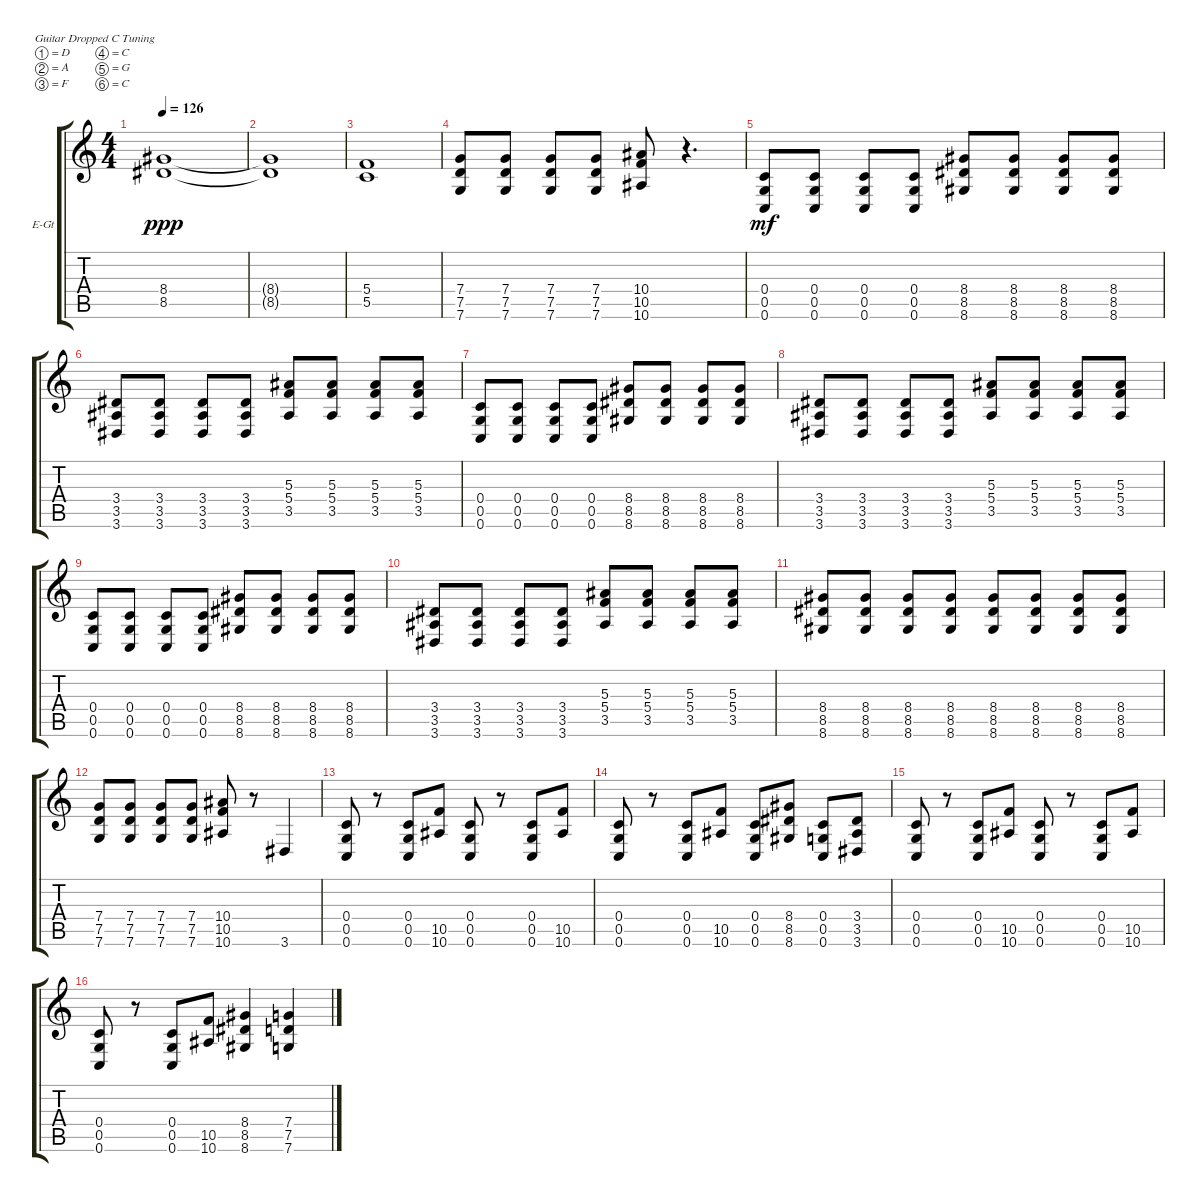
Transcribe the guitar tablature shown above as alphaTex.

\defaultSystemsLayout 4
\bracketExtendMode groupsimilarinstruments
\firstSystemTrackNameOrientation horizontal
\otherSystemsTrackNameOrientation horizontal
\track ("Electric Guitar" "E-Gt") {instrument distortionguitar}
\staff {score tabs}
\tuning (D4 A3 F3 C3 G2 C2)
\ts (4 4)
\tempo 126
\clef g2
\ks c
(8.4 8.5).1{dy ppp} |
(8.4{t} 8.5{t}).1 |
(5.5 5.4).1 |
(7.4 7.5 7.6).8 (7.6 7.5 7.4).8 (7.6 7.5 7.4).8 (7.6 7.5 7.4).8 (10.6 10.5 10.4).8 r.4{d} |
(0.6 0.5 0.4).8{dy mf} (0.4 0.5 0.6).8 (0.6 0.5 0.4).8 (0.4 0.5 0.6).8 (8.6 8.5 8.4).8 (8.4 8.5 8.6).8 (8.6 8.5 8.4).8 (8.4 8.5 8.6).8 |
(3.6 3.5 3.4).8 (3.4 3.5 3.6).8 (3.6 3.5 3.4).8 (3.4 3.5 3.6).8 (3.5 5.4 5.3).8 (5.3 5.4 3.5).8 (5.3 5.4 3.5).8 (5.3 5.4 3.5).8 |
(0.6 0.5 0.4).8 (0.4 0.5 0.6).8 (0.6 0.5 0.4).8 (0.4 0.5 0.6).8 (8.6 8.5 8.4).8 (8.4 8.5 8.6).8 (8.6 8.5 8.4).8 (8.4 8.5 8.6).8 |
(3.6 3.5 3.4).8 (3.4 3.5 3.6).8 (3.6 3.5 3.4).8 (3.4 3.5 3.6).8 (3.5 5.4 5.3).8 (5.3 5.4 3.5).8 (5.3 5.4 3.5).8 (5.3 5.4 3.5).8 |
(0.6 0.5 0.4).8 (0.4 0.5 0.6).8 (0.6 0.5 0.4).8 (0.4 0.5 0.6).8 (8.6 8.5 8.4).8 (8.4 8.5 8.6).8 (8.6 8.5 8.4).8 (8.4 8.5 8.6).8 |
(3.6 3.5 3.4).8 (3.4 3.5 3.6).8 (3.6 3.5 3.4).8 (3.4 3.5 3.6).8 (3.5 5.4 5.3).8 (5.3 5.4 3.5).8 (5.3 5.4 3.5).8 (5.3 5.4 3.5).8 |
(8.6 8.5 8.4).8 (8.4 8.5 8.6).8 (8.4 8.5 8.6).8 (8.4 8.5 8.6).8 (8.4 8.5 8.6).8 (8.4 8.5 8.6).8 (8.4 8.5 8.6).8 (8.4 8.5 8.6).8 |
(7.6 7.5 7.4).8 (7.4 7.5 7.6).8 (7.6 7.5 7.4).8 (7.4 7.5 7.6).8 (10.6 10.5 10.4).8 r.8 3.6.4 |
(0.4 0.5 0.6).8 r.8 (0.6 0.5 0.4).8 (10.5 10.6).8 (0.4 0.5 0.6).8 r.8 (0.6 0.5 0.4).8 (10.5 10.6).8 |
(0.4 0.5 0.6).8 r.8 (0.6 0.5 0.4).8 (10.5 10.6).8 (0.4 0.5 0.6).8 (8.5 8.4 8.6).8 (0.5 0.6 0.4).8 (3.5 3.6 3.4).8 |
(0.4 0.5 0.6).8 r.8 (0.6 0.5 0.4).8 (10.5 10.6).8 (0.4 0.5 0.6).8 r.8 (0.6 0.5 0.4).8 (10.5 10.6).8 |
(0.4 0.5 0.6).8 r.8 (0.6 0.5 0.4).8 (10.5 10.6).8 (8.4 8.5 8.6).4 (7.5 7.4 7.6).4
